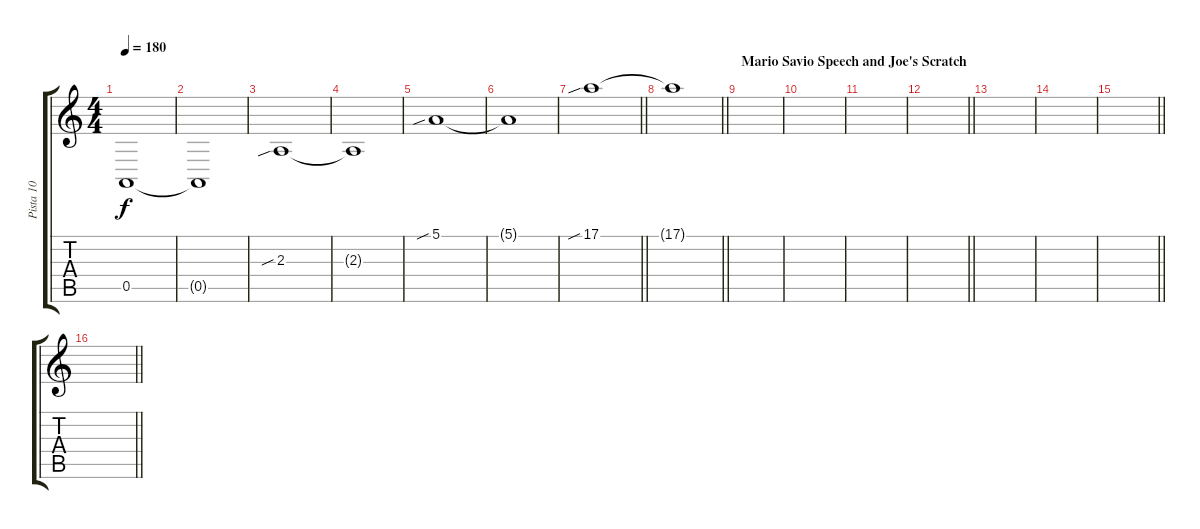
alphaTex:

\track ("Pista 10" "Pista 10") {instrument lead2sawtooth}
\staff {score tabs}
\tuning (E4 B3 G3 D3 A2 E2) {hide}
\ts (4 4)
\tempo 180
\clef g2
\ks c
0.5.1{dy f} |
0.5{t}.1 |
2.3{sib}.1 |
2.3{t}.1 |
5.1{sib}.1 |
5.1{t}.1 |
\barLineRight lightlight
17.1{sib}.1 |
\barLineRight lightlight
17.1{t}.1 |
\section ("" "Mario Savio Speech and Joe's Scratch")
|
|
|
\barLineRight lightlight
|
|
|
\barLineRight lightlight
|
\barLineRight lightlight
